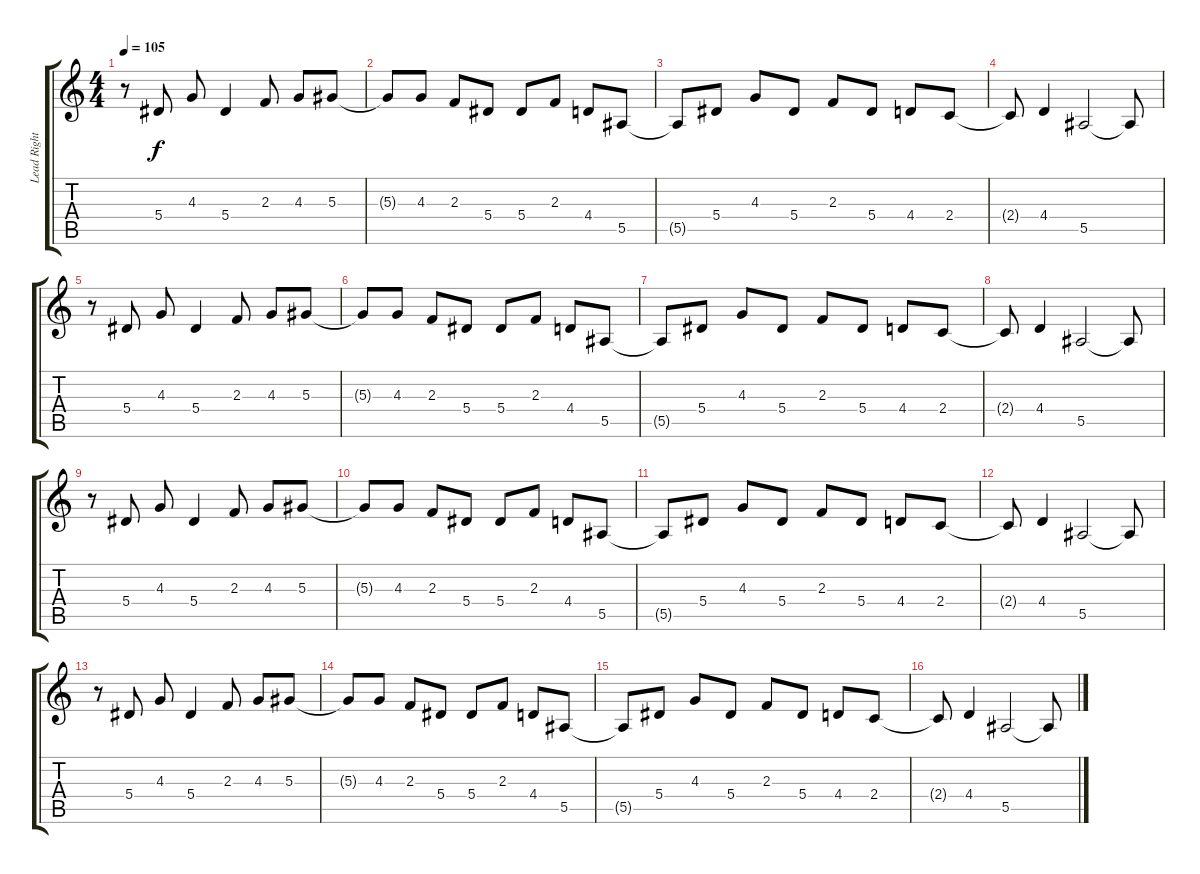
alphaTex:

\track ("Lead Right" "Lead Right") {instrument distortionguitar}
\staff {score tabs}
\tuning (C4 G3 Eb3 Bb2 F2 C2) {hide}
\ts (4 4)
\tempo 105
\clef g2
\ks c
r.8{dy f} 5.4.8 4.3.8 5.4.4 2.3.8 4.3.8 5.3.8 |
5.3{t}.8 4.3.8 2.3.8 5.4.8 5.4.8 2.3.8 4.4.8 5.5.8 |
5.5{t}.8 5.4.8 4.3.8 5.4.8 2.3.8 5.4.8 4.4.8 2.4.8 |
2.4{t}.8 4.4.4 5.5.2 5.5{t}.8 |
r.8 5.4.8 4.3.8 5.4.4 2.3.8 4.3.8 5.3.8 |
5.3{t}.8 4.3.8 2.3.8 5.4.8 5.4.8 2.3.8 4.4.8 5.5.8 |
5.5{t}.8 5.4.8 4.3.8 5.4.8 2.3.8 5.4.8 4.4.8 2.4.8 |
2.4{t}.8 4.4.4 5.5.2 5.5{t}.8 |
r.8 5.4.8 4.3.8 5.4.4 2.3.8 4.3.8 5.3.8 |
5.3{t}.8 4.3.8 2.3.8 5.4.8 5.4.8 2.3.8 4.4.8 5.5.8 |
5.5{t}.8 5.4.8 4.3.8 5.4.8 2.3.8 5.4.8 4.4.8 2.4.8 |
2.4{t}.8 4.4.4 5.5.2 5.5{t}.8 |
r.8 5.4.8 4.3.8 5.4.4 2.3.8 4.3.8 5.3.8 |
5.3{t}.8 4.3.8 2.3.8 5.4.8 5.4.8 2.3.8 4.4.8 5.5.8 |
5.5{t}.8 5.4.8 4.3.8 5.4.8 2.3.8 5.4.8 4.4.8 2.4.8 |
2.4{t}.8 4.4.4 5.5.2 5.5{t}.8
